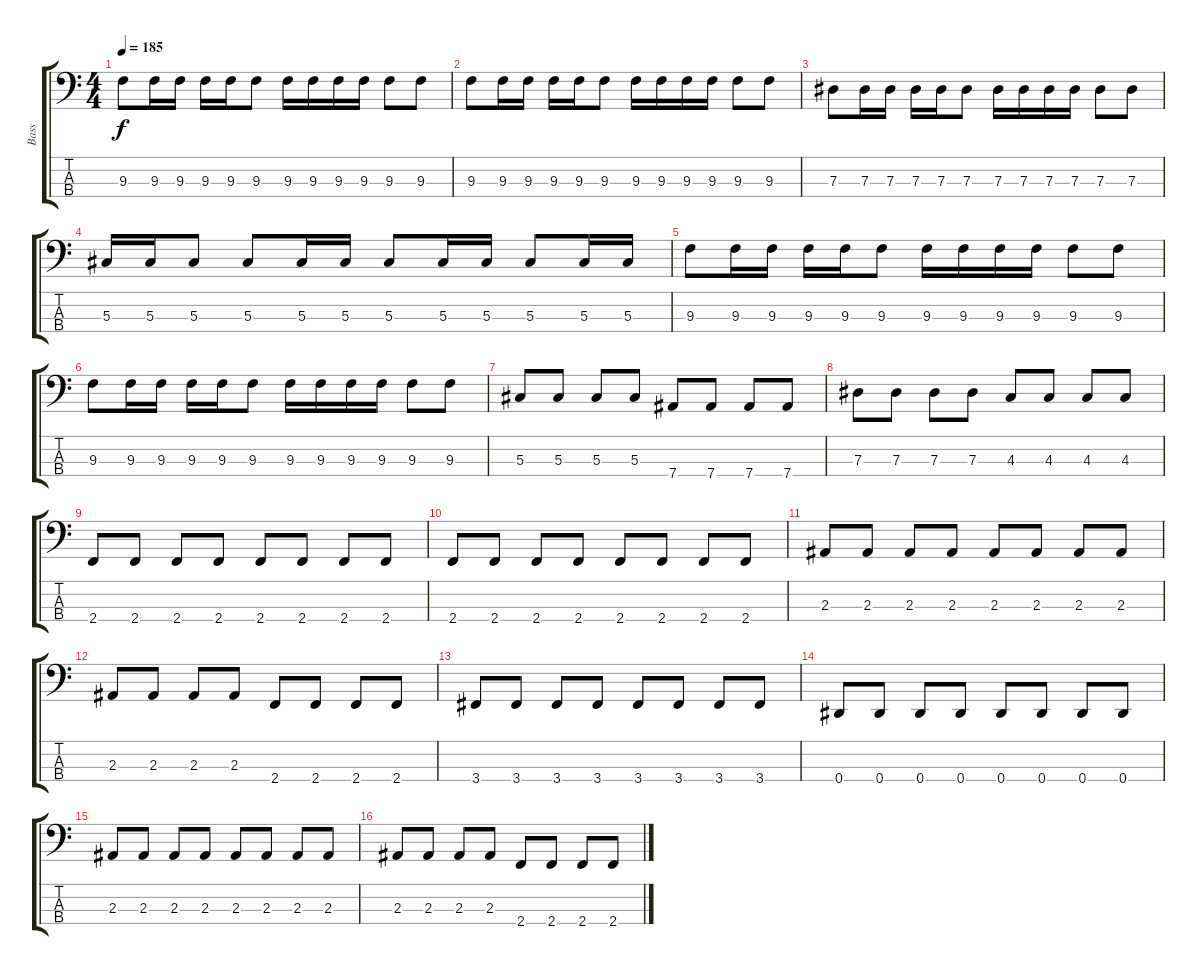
\track ("Bass" "Bass") {instrument electricbassfinger}
\staff {score tabs}
\tuning (Gb2 Db2 Ab1 Eb1) {hide}
\ts (4 4)
\section ("" "")
\tempo 185
\clef f4
\ks c
9.3.8{dy f} 9.3.16 9.3.16 9.3.16 9.3.16 9.3.8 9.3.16 9.3.16 9.3.16 9.3.16 9.3.8 9.3.8 |
9.3.8 9.3.16 9.3.16 9.3.16 9.3.16 9.3.8 9.3.16 9.3.16 9.3.16 9.3.16 9.3.8 9.3.8 |
7.3.8 7.3.16 7.3.16 7.3.16 7.3.16 7.3.8 7.3.16 7.3.16 7.3.16 7.3.16 7.3.8 7.3.8 |
5.3.16 5.3.16 5.3.8 5.3.8 5.3.16 5.3.16 5.3.8 5.3.16 5.3.16 5.3.8 5.3.16 5.3.16 |
9.3.8 9.3.16 9.3.16 9.3.16 9.3.16 9.3.8 9.3.16 9.3.16 9.3.16 9.3.16 9.3.8 9.3.8 |
9.3.8 9.3.16 9.3.16 9.3.16 9.3.16 9.3.8 9.3.16 9.3.16 9.3.16 9.3.16 9.3.8 9.3.8 |
5.3.8 5.3.8 5.3.8 5.3.8 7.4.8 7.4.8 7.4.8 7.4.8 |
7.3.8 7.3.8 7.3.8 7.3.8 4.3.8 4.3.8 4.3.8 4.3.8 |
2.4.8 2.4.8 2.4.8 2.4.8 2.4.8 2.4.8 2.4.8 2.4.8 |
2.4.8 2.4.8 2.4.8 2.4.8 2.4.8 2.4.8 2.4.8 2.4.8 |
\section ("" "")
2.3.8 2.3.8 2.3.8 2.3.8 2.3.8 2.3.8 2.3.8 2.3.8 |
2.3.8 2.3.8 2.3.8 2.3.8 2.4.8 2.4.8 2.4.8 2.4.8 |
3.4.8 3.4.8 3.4.8 3.4.8 3.4.8 3.4.8 3.4.8 3.4.8 |
0.4.8 0.4.8 0.4.8 0.4.8 0.4.8 0.4.8 0.4.8 0.4.8 |
2.3.8 2.3.8 2.3.8 2.3.8 2.3.8 2.3.8 2.3.8 2.3.8 |
2.3.8 2.3.8 2.3.8 2.3.8 2.4.8 2.4.8 2.4.8 2.4.8
